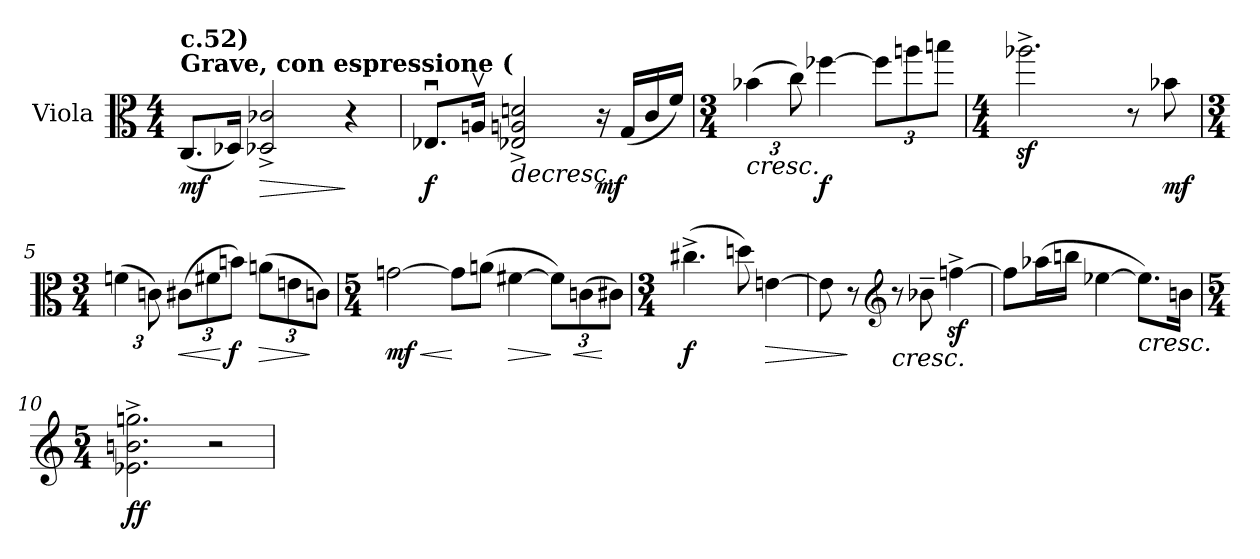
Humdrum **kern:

**kern	**dynam
*part1	*part1
*staff1	*staff1
*I"Viola	*
*I'Vla.	*
*clefC3	*
*k[]	*
*M4/4	*
=1	=1
!LO:TX:a:B:t=Grave, con espressione (	!
!LO:TX:a:B:t=c.52)	!
!	!LO:DY:b
(<8.C/L	mf
16D-X/Jk)	.
!	!LO:HP:b
2D-X/^ 2c-X/^	>
4r	]
=2	=2
!	!LO:DY:b
8.E-Xu/L	f
16Anv/Jk	.
!	!LO:HP:b
2E-X/^> 2An/^> 2dn/^>	>
!	!LO:DY:b
16r	mf
(>16G/LL	]
16c/	.
16f/JJ)	.
!!LO:LB:g=z
=3	=3
*M3/4	*
*Xbrackettup	*
!LO:TX:b:i:t=cresc.	!
(>6b-X\	.
12cc\)	.
!	!LO:DY:b
[4ff-X\	f
*brackettup	*
12ff-\L]	.
12aan\	.
12bbn\J	.
=4	=4
*M4/4	*
2.aa-Xz<^\	.
8r	.
!	!LO:DY:b
8b-X\	mf
!!LO:LB:g=z
=5	=5
*M3/4	*
*Xbrackettup	*
(>6fn\	.
12cn\)	.
!	!LO:HP:b
(>12c#X\L	<
12f#X\	.
!	!LO:DY:n=1:b
12bn\J)	[ f
!	!LO:HP:b
(>12an\L	>
12en\	.
12cn\J)	]
=6	=6
*M5/4	*
!	!LO:HP:b
!	!LO:DY:n=1:b
[2gn\	< mf
8g\L]	[
(>8an\J	.
!	!LO:HP:b
[4f#X\	>
12f#\L])	]
!	!LO:HP:b
(>12cn\	<
12c#X\J)	[
!!LO:LB:g=z
=7	=7
*M3/4	*
!	!LO:DY:b
(>4.cc#X^\	f
8ddn\)	.
!	!LO:HP:b
[4en\	>
=8	=8
8e\]	.
8r	]
*clefG2	*
!LO:TX:b:i:t=cresc.	!
8r	.
8b-X~\	.
[4ffnz<^\	.
=9	=9
8ff\L]	.
(>16aa-X\L	.
16bbn\JJ	.
[4ee-X\	.
!LO:TX:b:i:t=cresc.	!
8.ee-\L])	.
16bn\Jk	.
=10	=10
*M5/4	*
!	!LO:DY:b
2.e-X\^ 2.bn\^ 2.ggn\^	ff
2r	.
=	=
*-	*-
